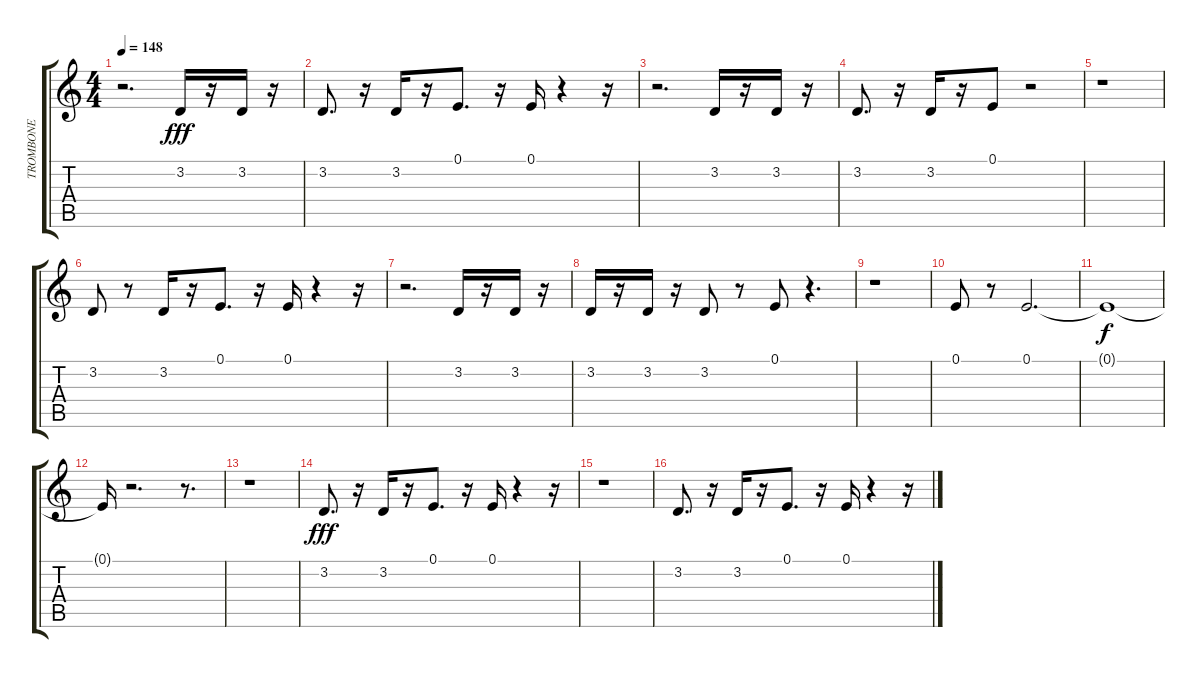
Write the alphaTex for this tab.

\track ("TROMBONE" "TROMBONE") {instrument trombone}
\staff {score tabs}
\tuning (E4 B3 G3 D3 A2 E2) {hide}
\ts (4 4)
\tempo 148
\clef g2
\ks c
r.2{d dy fff} 3.2.16 r.16 3.2.16 r.16 |
3.2.8{d} r.16 3.2.16 r.16 0.1.8{d} r.16 0.1.16 r.4 r.16 |
r.2{d} 3.2.16 r.16 3.2.16 r.16 |
3.2.8{d} r.16 3.2.16 r.16 0.1.8 r.2 |
r.1 |
3.2.8 r.8 3.2.16 r.16 0.1.8{d} r.16 0.1.16 r.4 r.16 |
r.2{d} 3.2.16 r.16 3.2.16 r.16 |
3.2.16 r.16 3.2.16 r.16 3.2.8 r.8 0.1.8 r.4{d} |
r.1 |
0.1.8 r.8 0.1.2{d} |
0.1{t}.1{dy f} |
0.1{t}.16 r.2{d} r.8{d} |
r.1 |
3.2.8{d dy fff} r.16 3.2.16 r.16 0.1.8{d} r.16 0.1.16 r.4 r.16 |
r.1 |
3.2.8{d} r.16 3.2.16 r.16 0.1.8{d} r.16 0.1.16 r.4 r.16
